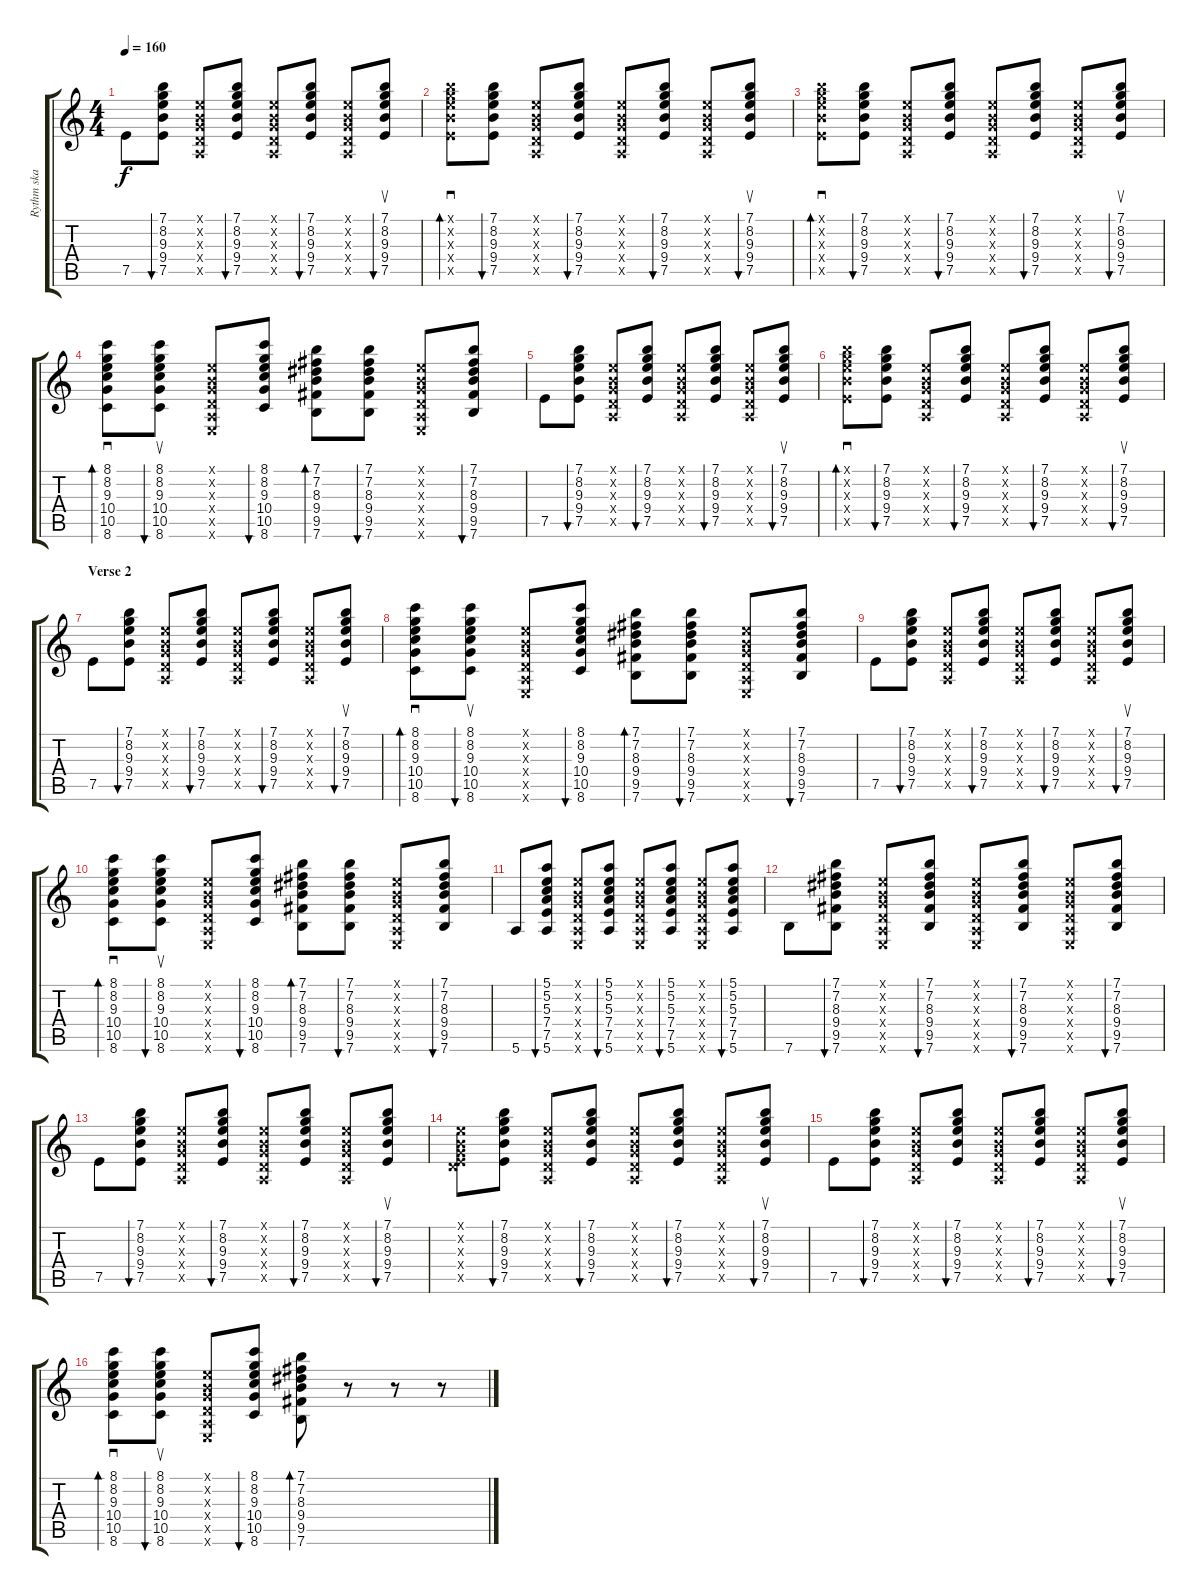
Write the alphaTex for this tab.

\track ("Rythm ska" "Rythm ska") {instrument electricguitarjazz}
\staff {score tabs}
\tuning (E4 B3 G3 D3 A2 E2) {hide}
\ts (4 4)
\tempo 160
\clef g2
\ks c
7.5.8{dy f} (7.1 8.2 9.3 9.4 7.5).8{bu 60} (0.1{x} 0.2{x} 0.3{x} 0.4{x} 0.5{x}).8 (7.1 8.2 9.3 9.4 7.5).8{bu 60} (0.1{x} 0.2{x} 0.3{x} 0.4{x} 0.5{x}).8 (7.1 8.2 9.3 9.4 7.5).8{bu 60} (0.1{x} 0.2{x} 0.3{x} 0.4{x} 0.5{x}).8 (7.1 8.2 9.3 9.4 7.5).8{su bu 60} |
(7.1{x} 8.2{x} 9.3{x} 9.4{x} 7.5{x}).8{sd bd 60} (7.1 8.2 9.3 9.4 7.5).8{bu 60} (0.1{x} 0.2{x} 0.3{x} 0.4{x} 0.5{x}).8 (7.1 8.2 9.3 9.4 7.5).8{bu 60} (0.1{x} 0.2{x} 0.3{x} 0.4{x} 0.5{x}).8 (7.1 8.2 9.3 9.4 7.5).8{bu 60} (0.1{x} 0.2{x} 0.3{x} 0.4{x} 0.5{x}).8 (7.1 8.2 9.3 9.4 7.5).8{su bu 60} |
(7.1{x} 8.2{x} 9.3{x} 9.4{x} 7.5{x}).8{sd bd 60} (7.1 8.2 9.3 9.4 7.5).8{bu 60} (0.1{x} 0.2{x} 0.3{x} 0.4{x} 0.5{x}).8 (7.1 8.2 9.3 9.4 7.5).8{bu 60} (0.1{x} 0.2{x} 0.3{x} 0.4{x} 0.5{x}).8 (7.1 8.2 9.3 9.4 7.5).8{bu 60} (0.1{x} 0.2{x} 0.3{x} 0.4{x} 0.5{x}).8 (7.1 8.2 9.3 9.4 7.5).8{su bu 60} |
(8.1 8.2 9.3 10.4 10.5 8.6).8{sd bd 60} (8.1 8.2 9.3 10.4 10.5 8.6).8{su bu 60} (0.1{x} 0.2{x} 0.3{x} 0.4{x} 0.5{x} 0.6{x}).8 (8.1 8.2 9.3 10.4 10.5 8.6).8{bu 60} (7.1 7.2 8.3 9.4 9.5 7.6).8{bd 60} (7.1 7.2 8.3 9.4 9.5 7.6).8{bu 60} (0.1{x} 0.2{x} 0.3{x} 0.4{x} 0.5{x} 0.6{x}).8 (7.1 7.2 8.3 9.4 9.5 7.6).8{bu 60} |
7.5.8 (7.1 8.2 9.3 9.4 7.5).8{bu 60} (0.1{x} 0.2{x} 0.3{x} 0.4{x} 0.5{x}).8 (7.1 8.2 9.3 9.4 7.5).8{bu 60} (0.1{x} 0.2{x} 0.3{x} 0.4{x} 0.5{x}).8 (7.1 8.2 9.3 9.4 7.5).8{bu 60} (0.1{x} 0.2{x} 0.3{x} 0.4{x} 0.5{x}).8 (7.1 8.2 9.3 9.4 7.5).8{su bu 60} |
(7.1{x} 8.2{x} 9.3{x} 9.4{x} 7.5{x}).8{sd bd 60} (7.1 8.2 9.3 9.4 7.5).8{bu 60} (0.1{x} 0.2{x} 0.3{x} 0.4{x} 0.5{x}).8 (7.1 8.2 9.3 9.4 7.5).8{bu 60} (0.1{x} 0.2{x} 0.3{x} 0.4{x} 0.5{x}).8 (7.1 8.2 9.3 9.4 7.5).8{bu 60} (0.1{x} 0.2{x} 0.3{x} 0.4{x} 0.5{x}).8 (7.1 8.2 9.3 9.4 7.5).8{su bu 60} |
\section ("" "Verse 2")
7.5.8 (7.1 8.2 9.3 9.4 7.5).8{bu 60} (0.1{x} 0.2{x} 0.3{x} 0.4{x} 0.5{x}).8 (7.1 8.2 9.3 9.4 7.5).8{bu 60} (0.1{x} 0.2{x} 0.3{x} 0.4{x} 0.5{x}).8 (7.1 8.2 9.3 9.4 7.5).8{bu 60} (0.1{x} 0.2{x} 0.3{x} 0.4{x} 0.5{x}).8 (7.1 8.2 9.3 9.4 7.5).8{su bu 60} |
(8.1 8.2 9.3 10.4 10.5 8.6).8{sd bd 60} (8.1 8.2 9.3 10.4 10.5 8.6).8{su bu 60} (0.1{x} 0.2{x} 0.3{x} 0.4{x} 0.5{x} 0.6{x}).8 (8.1 8.2 9.3 10.4 10.5 8.6).8{bu 60} (7.1 7.2 8.3 9.4 9.5 7.6).8{bd 60} (7.1 7.2 8.3 9.4 9.5 7.6).8{bu 60} (0.1{x} 0.2{x} 0.3{x} 0.4{x} 0.5{x} 0.6{x}).8 (7.1 7.2 8.3 9.4 9.5 7.6).8{bu 60} |
7.5.8 (7.1 8.2 9.3 9.4 7.5).8{bu 60} (0.1{x} 0.2{x} 0.3{x} 0.4{x} 0.5{x}).8 (7.1 8.2 9.3 9.4 7.5).8{bu 60} (0.1{x} 0.2{x} 0.3{x} 0.4{x} 0.5{x}).8 (7.1 8.2 9.3 9.4 7.5).8{bu 60} (0.1{x} 0.2{x} 0.3{x} 0.4{x} 0.5{x}).8 (7.1 8.2 9.3 9.4 7.5).8{su bu 60} |
(8.1 8.2 9.3 10.4 10.5 8.6).8{sd bd 60} (8.1 8.2 9.3 10.4 10.5 8.6).8{su bu 60} (0.1{x} 0.2{x} 0.3{x} 0.4{x} 0.5{x} 0.6{x}).8 (8.1 8.2 9.3 10.4 10.5 8.6).8{bu 60} (7.1 7.2 8.3 9.4 9.5 7.6).8{bd 60} (7.1 7.2 8.3 9.4 9.5 7.6).8{bu 60} (0.1{x} 0.2{x} 0.3{x} 0.4{x} 0.5{x} 0.6{x}).8 (7.1 7.2 8.3 9.4 9.5 7.6).8{bu 60} |
5.6.8 (5.1 5.2 5.3 7.4 7.5 5.6).8{bu 60} (0.1{x} 0.2{x} 0.3{x} 0.4{x} 0.5{x} 0.6{x}).8 (5.1 5.2 5.3 7.4 7.5 5.6).8{bu 60} (0.1{x} 0.2{x} 0.3{x} 0.4{x} 0.5{x} 0.6{x}).8 (5.1 5.2 5.3 7.4 7.5 5.6).8{bu 60} (0.1{x} 0.2{x} 0.3{x} 0.4{x} 0.5{x} 0.6{x}).8 (5.1 5.2 5.3 7.4 7.5 5.6).8{bu 60} |
7.6.8 (7.1 7.2 8.3 9.4 9.5 7.6).8{bu 60} (0.1{x} 0.2{x} 0.3{x} 0.4{x} 0.5{x} 0.6{x}).8 (7.1 7.2 8.3 9.4 9.5 7.6).8{bu 60} (0.1{x} 0.2{x} 0.3{x} 0.4{x} 0.5{x} 0.6{x}).8 (7.1 7.2 8.3 9.4 9.5 7.6).8{bu 60} (0.1{x} 0.2{x} 0.3{x} 0.4{x} 0.5{x} 0.6{x}).8 (7.1 7.2 8.3 9.4 9.5 7.6).8{bu 60} |
7.5.8 (7.1 8.2 9.3 9.4 7.5).8{bu 60} (0.1{x} 0.2{x} 0.3{x} 0.4{x} 0.5{x}).8 (7.1 8.2 9.3 9.4 7.5).8{bu 60} (0.1{x} 0.2{x} 0.3{x} 0.4{x} 0.5{x}).8 (7.1 8.2 9.3 9.4 7.5).8{bu 60} (0.1{x} 0.2{x} 0.3{x} 0.4{x} 0.5{x}).8 (7.1 8.2 9.3 9.4 7.5).8{su bu 60} |
(0.1{x} 0.2{x} 0.3{x} 0.4{x} 7.5{x}).8 (7.1 8.2 9.3 9.4 7.5).8{bu 60} (0.1{x} 0.2{x} 0.3{x} 0.4{x} 0.5{x}).8 (7.1 8.2 9.3 9.4 7.5).8{bu 60} (0.1{x} 0.2{x} 0.3{x} 0.4{x} 0.5{x}).8 (7.1 8.2 9.3 9.4 7.5).8{bu 60} (0.1{x} 0.2{x} 0.3{x} 0.4{x} 0.5{x}).8 (7.1 8.2 9.3 9.4 7.5).8{su bu 60} |
\section ("" "")
7.5.8 (7.1 8.2 9.3 9.4 7.5).8{bu 60} (0.1{x} 0.2{x} 0.3{x} 0.4{x} 0.5{x}).8 (7.1 8.2 9.3 9.4 7.5).8{bu 60} (0.1{x} 0.2{x} 0.3{x} 0.4{x} 0.5{x}).8 (7.1 8.2 9.3 9.4 7.5).8{bu 60} (0.1{x} 0.2{x} 0.3{x} 0.4{x} 0.5{x}).8 (7.1 8.2 9.3 9.4 7.5).8{su bu 60} |
(8.1 8.2 9.3 10.4 10.5 8.6).8{sd bd 60} (8.1 8.2 9.3 10.4 10.5 8.6).8{su bu 60} (0.1{x} 0.2{x} 0.3{x} 0.4{x} 0.5{x} 0.6{x}).8 (8.1 8.2 9.3 10.4 10.5 8.6).8{bu 60} (7.1 7.2 8.3 9.4 9.5 7.6).8{bd 60} r.8 r.8 r.8
